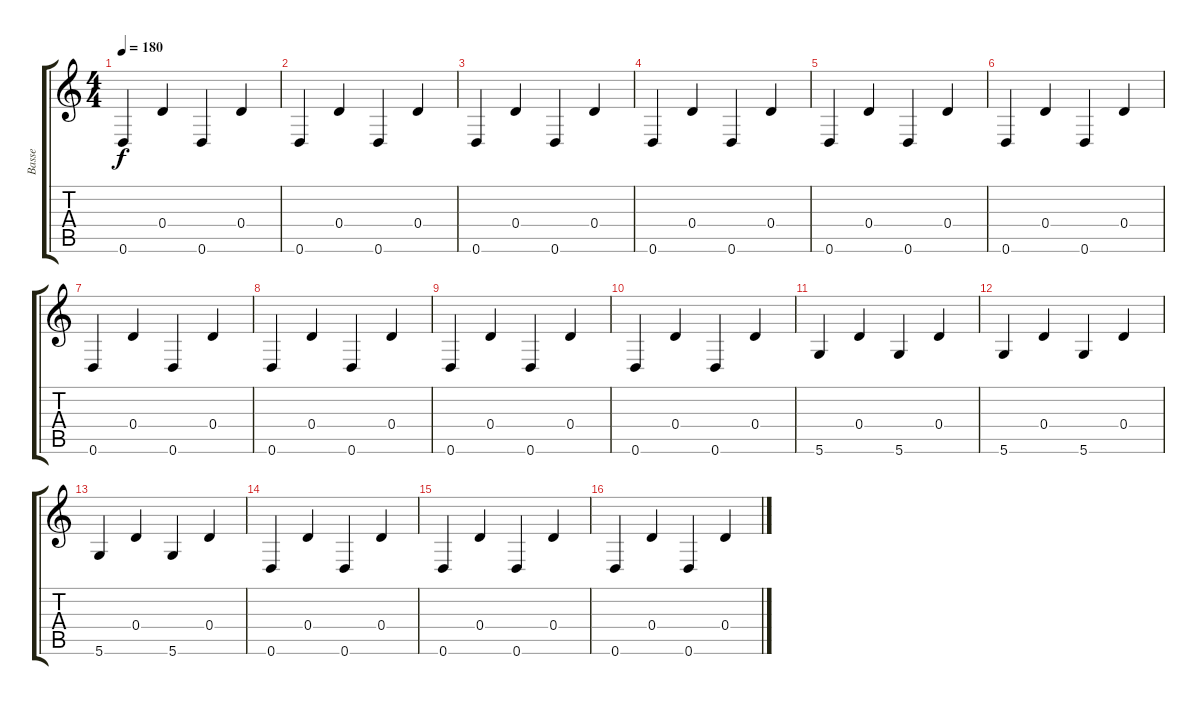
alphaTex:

\track ("Basse" "Basse") {instrument synthbass1}
\staff {score tabs}
\tuning (E4 B3 Gb3 D3 A2 D2) {hide}
\ts (4 4)
\tempo 180
\clef g2
\ks c
0.6.4{dy f} 0.4.4 0.6.4 0.4.4 |
0.6.4 0.4.4 0.6.4 0.4.4 |
0.6.4 0.4.4 0.6.4 0.4.4 |
0.6.4 0.4.4 0.6.4 0.4.4 |
0.6.4 0.4.4 0.6.4 0.4.4 |
0.6.4 0.4.4 0.6.4 0.4.4 |
0.6.4 0.4.4 0.6.4 0.4.4 |
0.6.4 0.4.4 0.6.4 0.4.4 |
0.6.4 0.4.4 0.6.4 0.4.4 |
0.6.4 0.4.4 0.6.4 0.4.4 |
5.6.4 0.4.4 5.6.4 0.4.4 |
5.6.4 0.4.4 5.6.4 0.4.4 |
5.6.4 0.4.4 5.6.4 0.4.4 |
0.6.4 0.4.4 0.6.4 0.4.4 |
0.6.4 0.4.4 0.6.4 0.4.4 |
0.6.4 0.4.4 0.6.4 0.4.4
